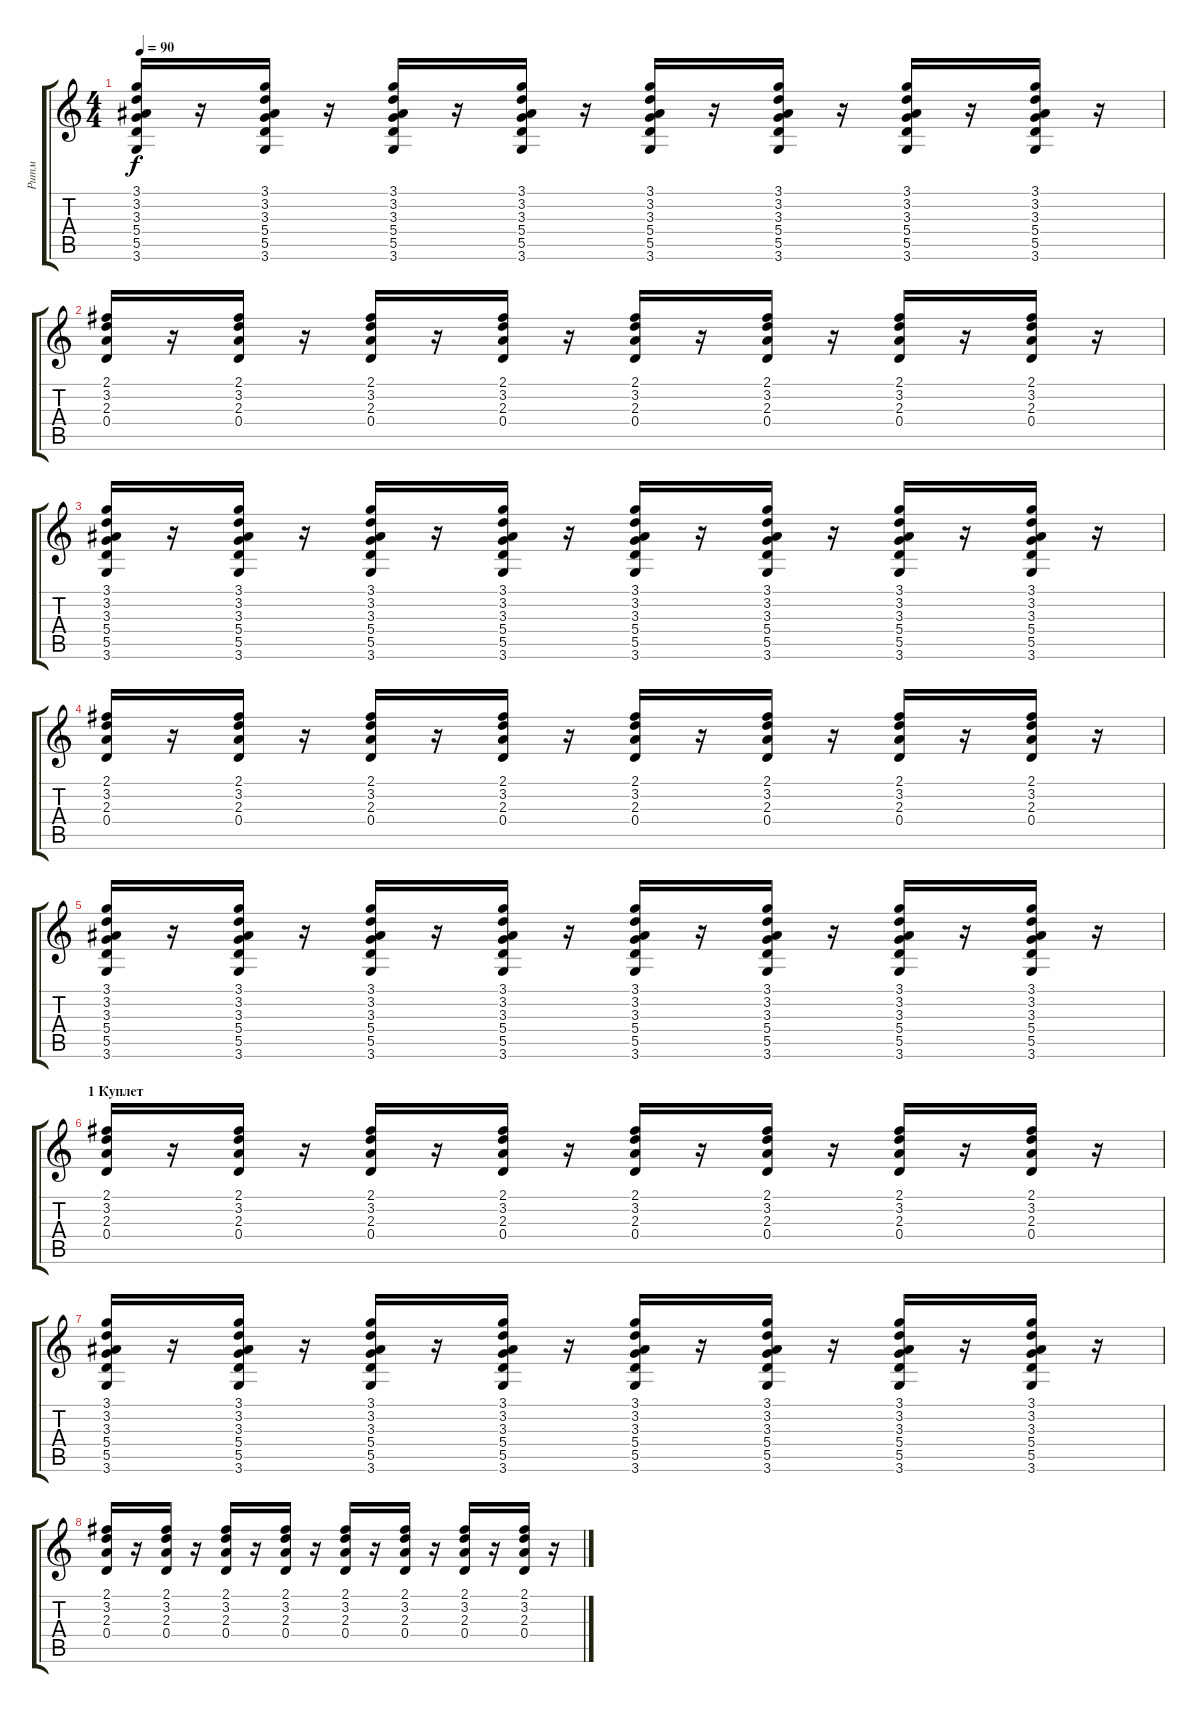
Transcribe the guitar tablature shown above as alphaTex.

\track ("Ритм" "Ритм") {instrument acousticguitarsteel}
\staff {score tabs}
\tuning (E4 B3 G3 D3 A2 E2) {hide}
\ts (4 4)
\tempo 90
\clef g2
\ks c
(3.1 3.2 3.3 5.4 5.5 3.6).16{dy f} r.16 (3.1 3.2 3.3 5.4 5.5 3.6).16 r.16 (3.1 3.2 3.3 5.4 5.5 3.6).16 r.16 (3.1 3.2 3.3 5.4 5.5 3.6).16 r.16 (3.1 3.2 3.3 5.4 5.5 3.6).16 r.16 (3.1 3.2 3.3 5.4 5.5 3.6).16 r.16 (3.1 3.2 3.3 5.4 5.5 3.6).16 r.16 (3.1 3.2 3.3 5.4 5.5 3.6).16 r.16 |
(2.1 3.2 2.3 0.4).16 r.16 (2.1 3.2 2.3 0.4).16 r.16 (2.1 3.2 2.3 0.4).16 r.16 (2.1 3.2 2.3 0.4).16 r.16 (2.1 3.2 2.3 0.4).16 r.16 (2.1 3.2 2.3 0.4).16 r.16 (2.1 3.2 2.3 0.4).16 r.16 (2.1 3.2 2.3 0.4).16 r.16 |
(3.1 3.2 3.3 5.4 5.5 3.6).16 r.16 (3.1 3.2 3.3 5.4 5.5 3.6).16 r.16 (3.1 3.2 3.3 5.4 5.5 3.6).16 r.16 (3.1 3.2 3.3 5.4 5.5 3.6).16 r.16 (3.1 3.2 3.3 5.4 5.5 3.6).16 r.16 (3.1 3.2 3.3 5.4 5.5 3.6).16 r.16 (3.1 3.2 3.3 5.4 5.5 3.6).16 r.16 (3.1 3.2 3.3 5.4 5.5 3.6).16 r.16 |
(2.1 3.2 2.3 0.4).16 r.16 (2.1 3.2 2.3 0.4).16 r.16 (2.1 3.2 2.3 0.4).16 r.16 (2.1 3.2 2.3 0.4).16 r.16 (2.1 3.2 2.3 0.4).16 r.16 (2.1 3.2 2.3 0.4).16 r.16 (2.1 3.2 2.3 0.4).16 r.16 (2.1 3.2 2.3 0.4).16 r.16 |
(3.1 3.2 3.3 5.4 5.5 3.6).16 r.16 (3.1 3.2 3.3 5.4 5.5 3.6).16 r.16 (3.1 3.2 3.3 5.4 5.5 3.6).16 r.16 (3.1 3.2 3.3 5.4 5.5 3.6).16 r.16 (3.1 3.2 3.3 5.4 5.5 3.6).16 r.16 (3.1 3.2 3.3 5.4 5.5 3.6).16 r.16 (3.1 3.2 3.3 5.4 5.5 3.6).16 r.16 (3.1 3.2 3.3 5.4 5.5 3.6).16 r.16 |
\section ("" "1 Куплет")
(2.1 3.2 2.3 0.4).16 r.16 (2.1 3.2 2.3 0.4).16 r.16 (2.1 3.2 2.3 0.4).16 r.16 (2.1 3.2 2.3 0.4).16 r.16 (2.1 3.2 2.3 0.4).16 r.16 (2.1 3.2 2.3 0.4).16 r.16 (2.1 3.2 2.3 0.4).16 r.16 (2.1 3.2 2.3 0.4).16 r.16 |
(3.1 3.2 3.3 5.4 5.5 3.6).16 r.16 (3.1 3.2 3.3 5.4 5.5 3.6).16 r.16 (3.1 3.2 3.3 5.4 5.5 3.6).16 r.16 (3.1 3.2 3.3 5.4 5.5 3.6).16 r.16 (3.1 3.2 3.3 5.4 5.5 3.6).16 r.16 (3.1 3.2 3.3 5.4 5.5 3.6).16 r.16 (3.1 3.2 3.3 5.4 5.5 3.6).16 r.16 (3.1 3.2 3.3 5.4 5.5 3.6).16 r.16 |
(2.1 3.2 2.3 0.4).16 r.16 (2.1 3.2 2.3 0.4).16 r.16 (2.1 3.2 2.3 0.4).16 r.16 (2.1 3.2 2.3 0.4).16 r.16 (2.1 3.2 2.3 0.4).16 r.16 (2.1 3.2 2.3 0.4).16 r.16 (2.1 3.2 2.3 0.4).16 r.16 (2.1 3.2 2.3 0.4).16 r.16
